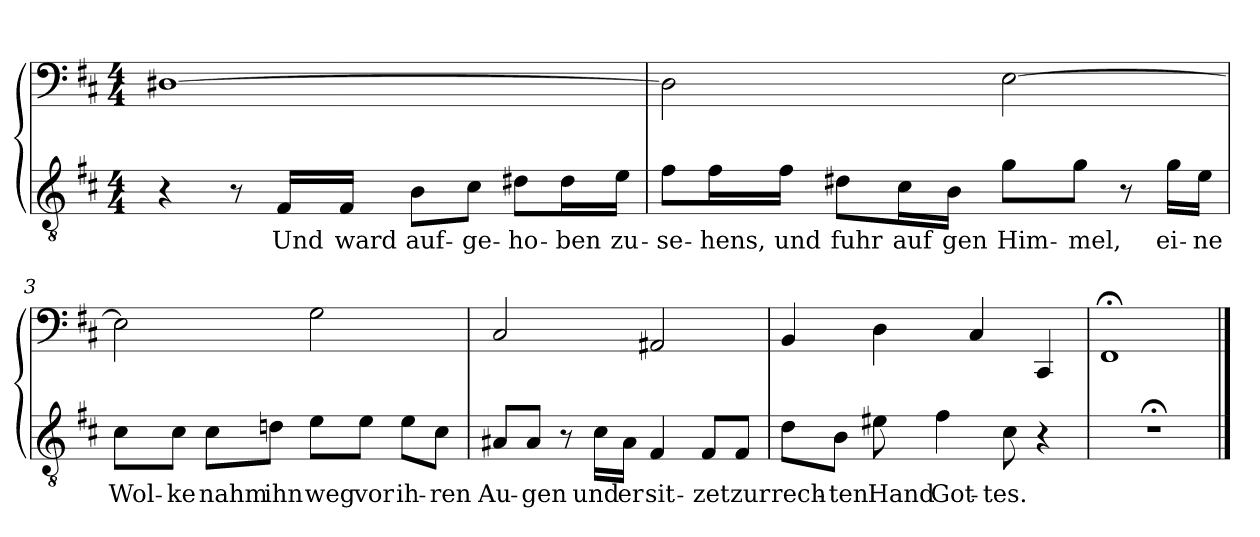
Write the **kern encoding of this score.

**kern	**text	**kern
*part1	*part1	*part1
*staff2	*staff2	*staff1
*clefGv2	*	*clefF4
*k[f#c#]	*	*k[f#c#]
*b:	*	*b:
*M4/4	*	*M4/4
=1	=1	=1
4r	.	[1D#X\
8r	.	.
16F#/LL	Und	.
16F#/JJ	ward	.
8B\L	auf-	.
8c#\J	-ge-	.
8d#X\L	-ho-	.
16d#\L	-ben	.
16e\JJ	zu-	.
=2	=2	=2
8f#\L	-se-	2D#\]
16f#\L	-hens,	.
16f#\JJ	und	.
8d#X\L	fuhr	.
16c#\L	auf	.
16B\JJ	gen	.
8g\L	Him-	[2E\
8g\J	-mel,	.
8r	.	.
16g\LL	ei-	.
16e\JJ	-ne	.
=3	=3	=3
8c#\L	Wol-	2E\]
8c#\J	-ke	.
8c#\L	nahm	.
8dn\J	ihn	.
8e\L	weg	2G\
8e\J	vor	.
8e\L	ih-	.
8c#\J	-ren	.
=4	=4	=4
8A#X/L	Au-	2C#/
8A#/J	-gen	.
8r	.	.
16c#\LL	und	.
16A#\JJ	er	.
4F#/	sit-	2AA#X/
8F#/L	-zet	.
8F#/J	zur	.
=5	=5	=5
8d\L	rech-	4BB/
8B\J	-ten	.
8e#X\	Hand	4D\
4f#\	Got-	.
.	.	4C#/
8c#\	-tes.	.
4r	.	4CC#/
=6	=6	=6
1r;<	.	1FF#;</
==	==	==
*-	*-	*-
